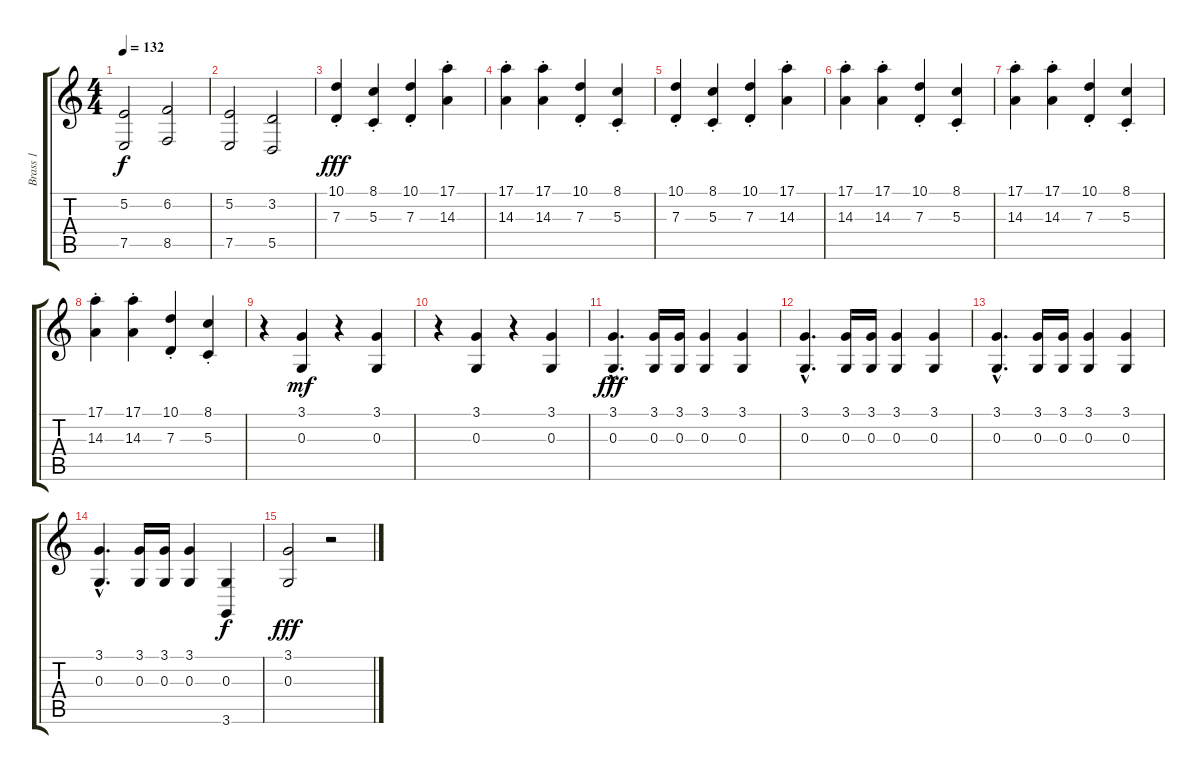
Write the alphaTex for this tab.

\track ("Brass 1" "Brass 1") {instrument tuba}
\staff {score tabs}
\tuning (E4 B3 G3 D3 A2 E2) {hide}
\ts (4 4)
\tempo 132
\clef g2
\ks c
(5.2 7.5).2{dy f} (6.2 8.5).2 |
(5.2 7.5).2 (3.2 5.5).2 |
(10.1{st} 7.3{st}).4{dy fff volume 16} (8.1{st} 5.3{st}).4 (10.1{st} 7.3{st}).4 (17.1{st} 14.3{st}).4 |
(17.1{st} 14.3{st}).4 (17.1{st} 14.3{st}).4 (10.1{st} 7.3{st}).4 (8.1{st} 5.3{st}).4 |
(10.1{st} 7.3{st}).4 (8.1{st} 5.3{st}).4 (10.1{st} 7.3{st}).4 (17.1{st} 14.3{st}).4 |
(17.1{st} 14.3{st}).4 (17.1{st} 14.3{st}).4 (10.1{st} 7.3{st}).4 (8.1{st} 5.3{st}).4 |
(17.1{st} 14.3{st}).4 (17.1{st} 14.3{st}).4 (10.1{st} 7.3{st}).4 (8.1{st} 5.3{st}).4 |
(17.1{st} 14.3{st}).4 (17.1{st} 14.3{st}).4 (10.1{st} 7.3{st}).4 (8.1{st} 5.3{st}).4 |
r.4 (3.1 0.3).4{dy mf} r.4 (3.1 0.3).4 |
r.4 (3.1 0.3).4 r.4 (3.1 0.3).4 |
(3.1{hac} 0.3{hac}).4{d dy fff} (3.1 0.3).16 (3.1 0.3).16 (3.1 0.3).4 (3.1 0.3).4 |
(3.1{hac} 0.3{hac}).4{d} (3.1 0.3).16 (3.1 0.3).16 (3.1 0.3).4 (3.1 0.3).4 |
(3.1{hac} 0.3{hac}).4{d} (3.1 0.3).16 (3.1 0.3).16 (3.1 0.3).4 (3.1 0.3).4 |
(3.1{hac} 0.3{hac}).4{d} (3.1 0.3).16 (3.1 0.3).16 (3.1 0.3).4 (0.3 3.6).4{dy f} |
(3.1 0.3).2{dy fff} r.2
